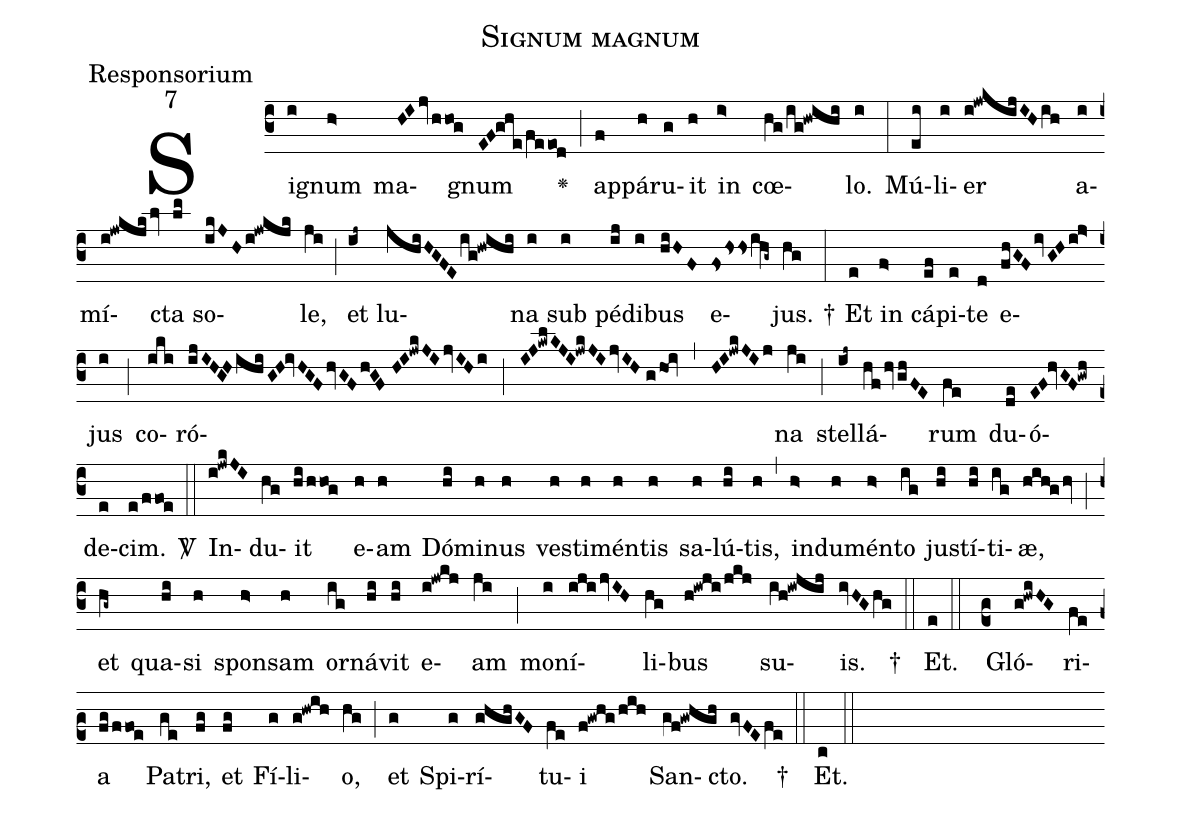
name:Signum magnum;
office-part:Responsorium;
mode:7;
%%
(c3)Si(i)gnum(h>) ma(HIjv/hhog)gnum(EF!ghe!/feeod) <v>\greheightstar</v>(;) ap(f)pá(h)ru(g)it(h) in(i>) cœ(hg/ig!hwihi)lo.(i) (:)
Mú(ei)li(i)er(i!jwkijIHih) a(i)mí(i!jwkjklv)cta(lm) so(ikJHi!jwkjk)le,(ji) (;) et(ij~) lu(jhiHGFEig!hwihi)na(i) sub(i) pé(ij)di(i)bus(hiHF) e(fshshsiV!hg~)jus.(hg)
†(:) Et(e) in(f>) cá(ef)pi(e)te(d) e(fhGF/ivGHij>)jus(i) (;) co(iki)ró(ijIHGHihiGH!ivHGFhvGFh!GF//HI!jwkJIjvIHi;IJ!kwlKJI!jwkJIjvIH//ghoi,HI!jwkJIj)na(ji) (;) stel(ij~)lá(hf/hv/ghFE)rum(fe) du(de)ó(EF!hvGF!gwh)de(e)cim.(e/ffoe)
<sp>V/</sp>(::) In(i!jwkJI)du(hg)it(hi/hhog) e(h)am(h) Dó(hi)mi(h)nus(h) ve(h)sti(h)mén(h)tis(h) sa(h)lú(hi)tis,(h) (,) in(h>)du(h)mén(h>)to(ig) ju(hi)stí(hi)ti(ig)æ,(hih!g/hv) (;) et(hg~) qua(hi)si(h) spon(h>)sam(h) or(ig)ná(hi)vit(hi) e(i!jwkj)am(ji) (;) mo(i)ní(iji/jvIH)li(hg)bus(h!iwji/jkj) su(ih!iwjij)is.(ivHGhg) †(::) Et.(e) (::) (c2)
Gló(g!hwiHG)ri(fe)a(fg/ffoe) Pa(ge)tri,(fg) et(fg) Fí(g)li(g!hwih)o,(hg) (;) et(g) Spi(g)rí(ghghGF)tu(fe)i(f!gwhg/hih) San(gf!gwhgh)cto.(gvFEfe)
†(::) Et.(c) (::)
